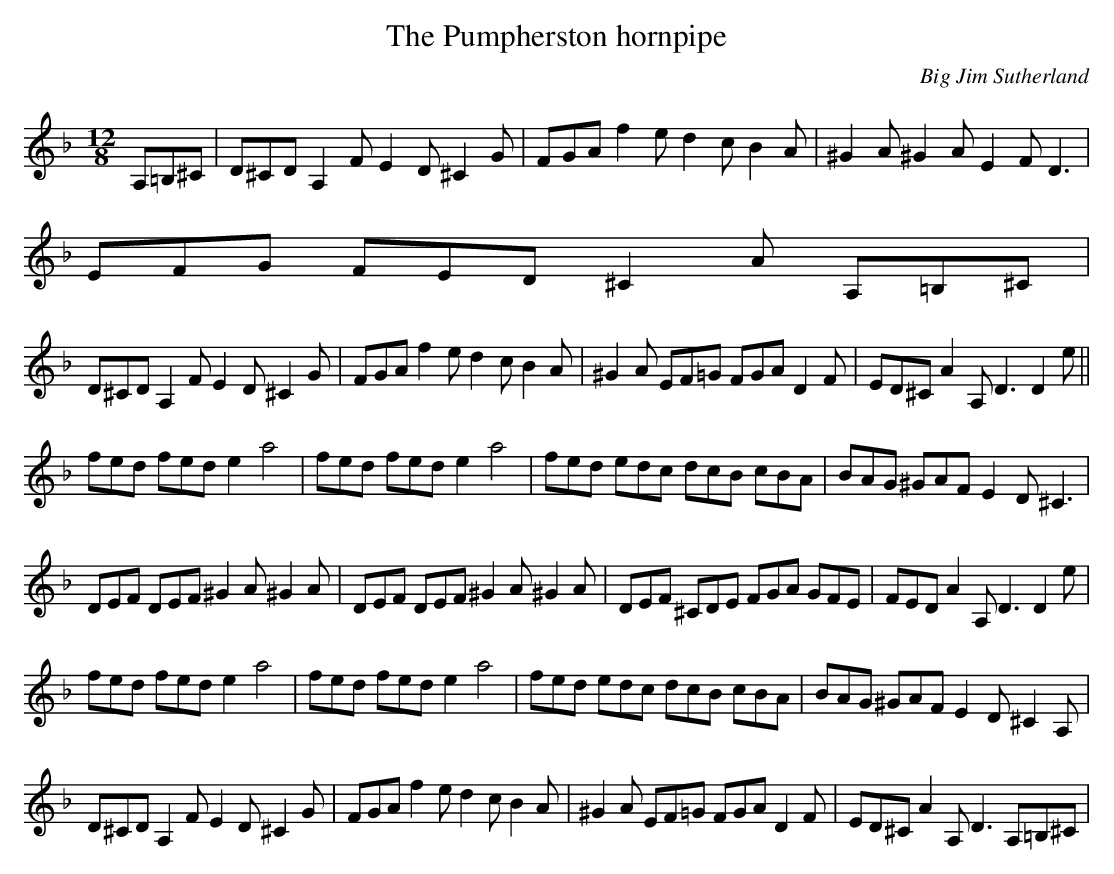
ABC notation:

X:1
T:Pumpherston hornpipe, The
C:Big Jim Sutherland
M:12/8
K:Dm
A,=B,^C | D^CD A,2F E2D ^C2G |FGA f2e d2c B2A | ^G2A ^G2A E2F D3 |
 EFG FED ^C2A A,=B,^C |
D^CD A,2F E2D ^C2G | FGA f2e d2c B2A |^G2A EF=G FGA D2F | ED^C A2A, D3 D2e ||
fed fed e2 a4 | fed fed e2 a4 | fed edc dcB cBA |BAG ^GAF E2D ^C3 |
DEF DEF ^G2A ^G2A | DEF DEF ^G2A ^G2A|DEF ^CDE FGA GFE | FED A2A, D3 D2e |
fed fed e2a4 | fed fed e2a4 | fed edc dcB cBA |BAG ^GAF E2D ^C2A, |
D^CD A,2F E2D ^C2G | FGA f2e d2c B2A |^G2A EF=G FGA D2F | ED^C A2A, D3 A,=B,^C |
